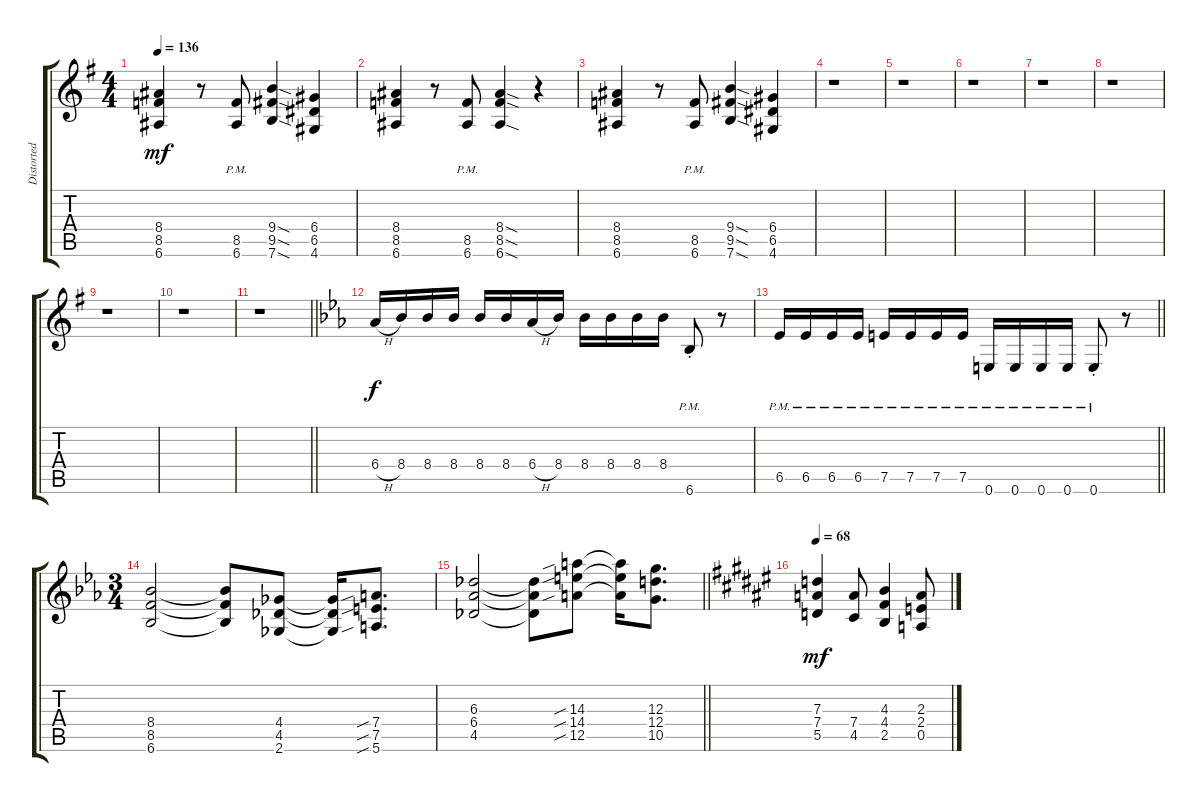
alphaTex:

\track ("Distorted [Centre]" "Distorted ") {instrument overdrivenguitar}
\staff {score tabs}
\tuning (E4 B3 G3 D3 A2 E2) {hide}
\ts (4 4)
\tempo 136
\clef g2
\ks g
(8.4 8.5 6.6).4{dy mf} r.8 (8.5{pm} 6.6{pm}).8 (9.4{sod} 9.5{sod} 7.6{sod}).4 (6.4 6.5 4.6).4 |
(8.4 8.5 6.6).4 r.8 (8.5{pm} 6.6{pm}).8 (8.4{sod} 8.5{sod} 6.6{sod}).4 r.4 |
(8.4 8.5 6.6).4 r.8 (8.5{pm} 6.6{pm}).8 (9.4{sod} 9.5{sod} 7.6{sod}).4 (6.4 6.5 4.6).4 |
r.1 |
r.1 |
r.1 |
r.1 |
r.1 |
r.1 |
r.1 |
\barLineRight lightlight
r.1 |
\ks eb
6.4{h}.16{dy f} 8.4.16 8.4.16 8.4.16 8.4.16 8.4.16 6.4{h}.16 8.4.16 8.4.16 8.4.16 8.4.16 8.4.16 6.6{pm st}.8 r.8 |
\barLineRight lightlight
6.5{pm}.16 6.5{pm}.16 6.5{pm}.16 6.5{pm}.16 7.5{pm}.16 7.5{pm}.16 7.5{pm}.16 7.5{pm}.16 0.6{pm}.16 0.6{pm}.16 0.6{pm}.16 0.6{pm}.16 0.6{pm st}.8 r.8 |
\ts (3 4)
(8.4 8.5 6.6).2 (8.4{t} 8.5{t} 6.6{t}).8 (4.4 4.5 2.6).8 (4.4{t} 4.5{t} 2.6{t}).16 (7.4{sib} 7.5{sib} 5.6{sib}).8{d} |
\barLineRight lightlight
(6.3 6.4 4.5).2 (6.3{t} 6.4{t} 4.5{t}).8 (14.3{sib} 14.4{sib} 12.5{sib}).8 (14.3{t} 14.4{t} 12.5{t}).16 (12.3 12.4 10.5).8{d} |
\section ("" " ")
\tempo 68
\ks f#
(7.3 7.4 5.5).4{dy mf} (7.4 4.5).8 (4.3 4.4 2.5).4 (2.3 2.4 0.5).8
